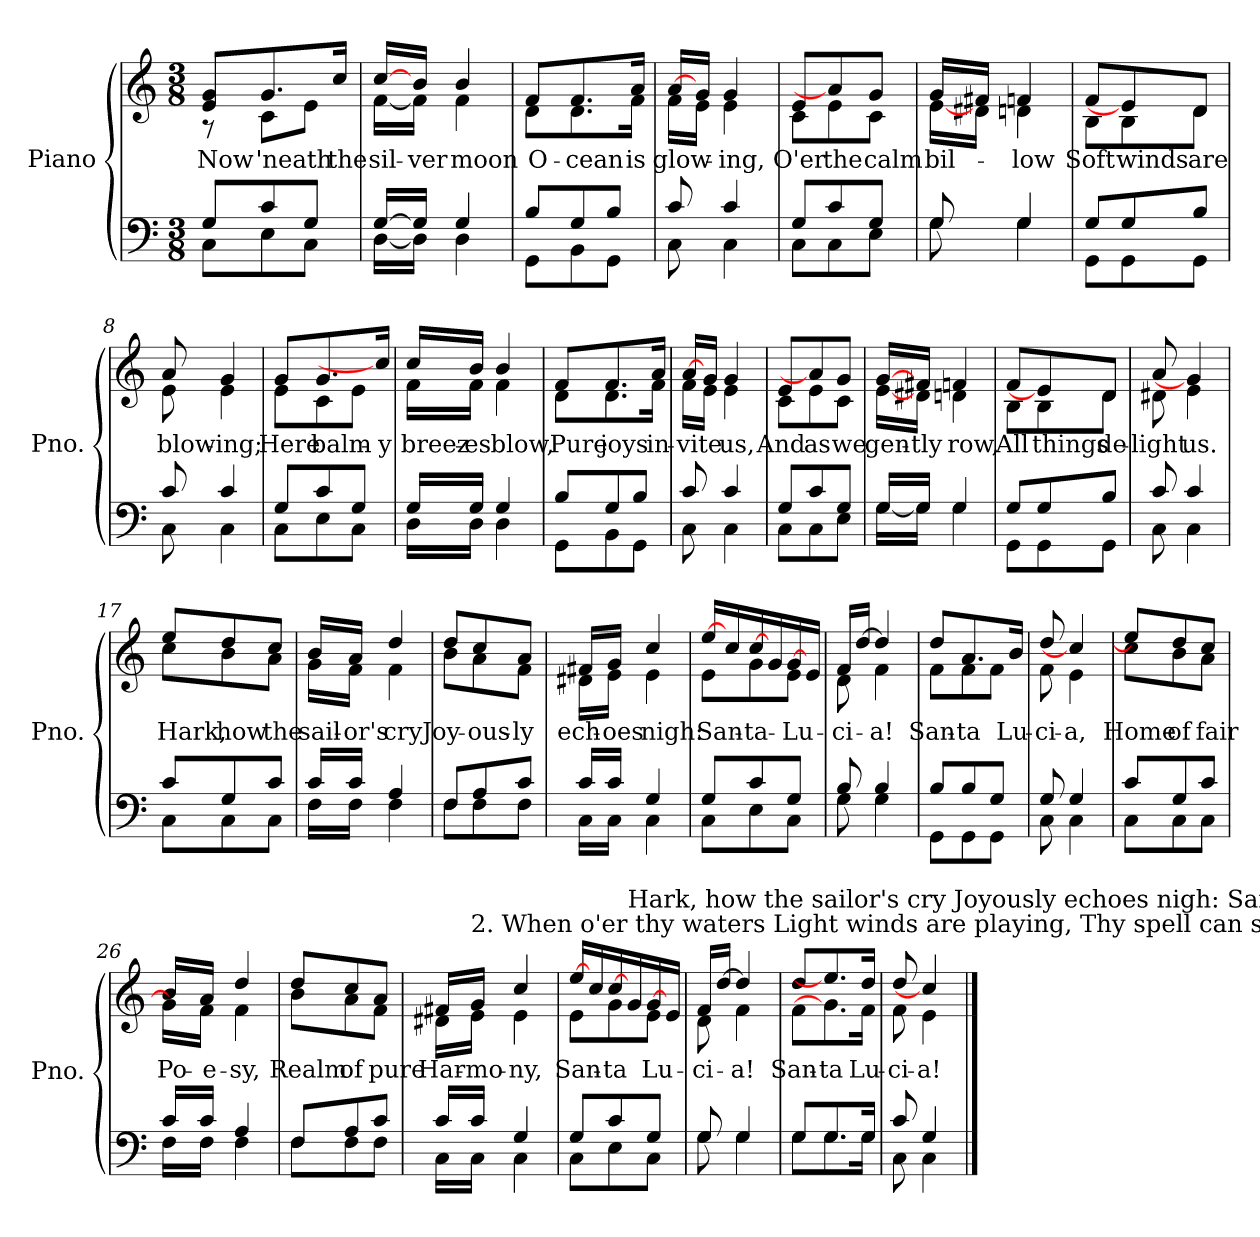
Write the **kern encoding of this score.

**kern	**kern	**text
*part1	*part1	*part1
*staff2	*staff1	*staff1
*I"Piano	*	*
*I'Pno.	*	*
*clefF4	*clefG2	*
*k[]	*k[]	*
*M3/8	*M3/8	*
=1	=1	=1
*^	*	*
!	!	!	!LO:LY:b
*	*	*^	*
8G/L	8C\L	8e/ 8g/L	8r	Now
!	!	!	!	!LO:LY:b
8c/	8E\	8.g/	8c\L	'neath
8G/J	8C\J	.	8e\J	.
!	!	!	!	!LO:LY:b
.	.	16cc/Jk	.	the
=2	=2	=2	=2	=2
!	!	!	!	!LO:LY:b
[16G/LL	[16D\LL	[16cc/LL	[16f\LL	sil-
!	!	!	!	!LO:LY:b
16G/JJ]	16D\JJ]	16b/JJ	16f\JJ]	-ver
!	!	!	!	!LO:LY:b
4G/	4D\	4b/	4f\	moon
=3	=3	=3	=3	=3
!	!	!	!	!LO:LY:b
8B/L	8GG\L	8f/L	8d\L	O-
!	!	!	!	!LO:LY:b
8G/	8BB\	8.f/	8.d\	-cean
8B/J	8GG\J	.	.	.
!	!	!	!	!LO:LY:b
.	.	16a/Jk	16f\Jk	is
=4	=4	=4	=4	=4
!	!	!	!	!LO:LY:b
8c/	8C\	[16a/LL	16f\LL	glow-
.	.	16g/JJ	16e\JJ	.
!	!	!	!	!LO:LY:b
4c/	4C\	4g/	4e\	-ing,
=5	=5	=5	=5	=5
!	!	!	!	!LO:LY:b
8G/L	8C\L	8e/L	8c\L	O'er
!	!	!	!	!LO:LY:b
8c/	8C\	8a/]	8e\	the
!	!	!	!	!LO:LY:b
8G/J	8E\J	8g/J	8c\J	calm
=6	=6	=6	=6	=6
!	!	!	!	!LO:LY:b
8G/	8G\	16g/LL	[16e\LL	bil-
.	.	16f#X/JJ	16d#X\JJ	.
!	!	!	!	!LO:LY:b
4G/	4G\	4fn/	4dn\	-low
=7	=7	=7	=7	=7
!	!	!	!	!LO:LY:b
8G/L	8GG\L	8f/L	8B\L	Soft
!	!	!	!	!LO:LY:b
8G/	8GG\	8e/]	8B\	winds
!	!	!	!	!LO:LY:b
8B/J	8GG\J	8d/J	8d\J	are
!!LO:LB:g=z	!!
=8	=8	=8	=8	=8
!	!	!	!	!LO:LY:b
8c/	8C\	8a/	8e\	blow-
!	!	!	!	!LO:LY:b
4c/	4C\	4g/	4e\	-ing;
=9	=9	=9	=9	=9
!	!	!	!	!LO:LY:b
8G/L	8C\L	8g/L	8e\L	Here
!	!	!	!	!LO:LY:b
8c/	8E\	8.g/	8c\	balm-
8G/J	8C\J	.	8e\J	.
!	!	!	!	!LO:LY:b
.	.	16cc/Jk]	.	-y
=10	=10	=10	=10	=10
!	!	!	!	!LO:LY:b
16G/LL	16D\LL	16cc/LL	16f\LL	breez-
!	!	!	!	!LO:LY:b
16G/JJ	16D\JJ	16b/JJ	16f\JJ	-es
!	!	!	!	!LO:LY:b
4G/	4D\	4b/	4f\	blow,
=11	=11	=11	=11	=11
!	!	!	!	!LO:LY:b
8B/L	8GG\L	8f/L	8d\L	Pure
!	!	!	!	!LO:LY:b
8G/	8BB\	8.f/	8.d\	joys
8B/J	8GG\J	.	.	.
!	!	!	!	!LO:LY:b
.	.	16a/Jk	16f\Jk	in-
=12	=12	=12	=12	=12
!	!	!	!	!LO:LY:b
8c/	8C\	[16a/LL	16f\LL	-vite
.	.	16g/JJ	16e\JJ	.
!	!	!	!	!LO:LY:b
4c/	4C\	4g/	4e\	us,
=13	=13	=13	=13	=13
!	!	!	!	!LO:LY:b
8G/L	8C\L	8e/L	8c\L	And
!	!	!	!	!LO:LY:b
8c/	8C\	8a/]	8e\	as
!	!	!	!	!LO:LY:b
8G/J	8E\J	8g/J	8c\J	we
=14	=14	=14	=14	=14
!	!	!	!	!LO:LY:b
16G/LL	[16G\LL	[16g/LL	[16e\LL	gen-
!	!	!	!	!LO:LY:b
16G/JJ	16G\JJ]	16f#X/JJ	16d#X\JJ	-tly
!	!	!	!	!LO:LY:b
4G/	4G\	4fn/	4dn\	row,
!!LO:LB:g=z	!!
=15	=15	=15	=15	=15
!	!	!	!	!LO:LY:b
8G/L	8GG\L	8f/L	8B\L	All
!	!	!	!	!LO:LY:b
8G/	8GG\	8e/]	8B\	things
!	!	!	!	!LO:LY:b
8B/J	8GG\J	8d/J	8d\J	de-
=16	=16	=16	=16	=16
!	!	!	!	!LO:LY:b
8c/	8C\	8a/	8d#X\	-light
!	!	!	!	!LO:LY:b
4c/	4C\	4g/]	4e\	us.
=17	=17	=17	=17	=17
!	!	!	!	!LO:LY:b
8c/L	8C\L	8ee/L	8cc\L	Hark,
!	!	!	!	!LO:LY:b
8G/	8C\	8dd/	8b\	how
!	!	!	!	!LO:LY:b
8c/J	8C\J	8cc/J	8a\J	the
=18	=18	=18	=18	=18
!	!	!	!	!LO:LY:b
16c/LL	16F\LL	16b/LL	16g\LL	sail-
!	!	!	!	!LO:LY:b
16c/JJ	16F\JJ	16a/JJ	16f\JJ	-or's
!	!	!	!	!LO:LY:b
4A/	4F\	4dd/	4f\	cry
=19	=19	=19	=19	=19
!	!	!	!	!LO:LY:b
8F/L	8F\L	8dd/L	8b\L	Joy-
!	!	!	!	!LO:LY:b
8A/	8F\	8cc/	8a\	-ous-
!	!	!	!	!LO:LY:b
8c/J	8F\J	8a/J	8f\J	-ly
=20	=20	=20	=20	=20
!	!	!	!	!LO:LY:b
16c/LL	16C\LL	16f#X/LL	16d#X\LL	ech-
!	!	!	!	!LO:LY:b
16c/JJ	16C\JJ	16g/JJ	16e\JJ	-oes
!	!	!	!	!LO:LY:b
4G/	4C\	4cc/	4e\	nigh:
!!LO:LB:g=z	!!
=21	=21	=21	=21	=21
!	!	!	!	!LO:LY:b
8G/L	8C\L	[16ee/LL	8e\L	San-
.	.	16cc/	.	.
!	!	!	!	!LO:LY:b
8c/	8E\	[16cc/	8g\	-ta-
.	.	16g/	.	.
!	!	!	!	!LO:LY:b
8G/J	8C\J	[16g/	8e\J	-Lu-
.	.	16e/JJ	.	.
=22	=22	=22	=22	=22
!	!	!	!	!LO:LY:b
8B/	8G\	16f/LL	8d\	-ci-
.	.	[16dd/JJ	.	.
!	!	!	!	!LO:LY:b
4B/	4G\	4dd/]	4f\	-a!
=23	=23	=23	=23	=23
!	!	!	!	!LO:LY:b
8B/L	8GG\L	8dd/L	8f\L	San-
!	!	!	!	!LO:LY:b
8B/	8GG\	8.a/	8f\	-ta
8G/J	8GG\J	.	8f\J	.
!	!	!	!	!LO:LY:b
.	.	16b/Jk	.	Lu-
=24	=24	=24	=24	=24
!	!	!	!	!LO:LY:b
8G/	8C\	8dd/	8f\	-ci-
!	!	!	!	!LO:LY:b
4G/	4C\	4cc/]	4e\	-a,
=25	=25	=25	=25	=25
!	!	!	!	!LO:LY:b
8c/L	8C\L	8ee/L]	8cc\L	Home
!	!	!	!	!LO:LY:b
8G/	8C\	8dd/	8b\	of
!	!	!	!	!LO:LY:b
8c/J	8C\J	8cc/J	8a\J	fair
=26	=26	=26	=26	=26
!	!	!	!	!LO:LY:b
16c/LL	16F\LL	16b/LL	16g\LL]	Po-
!	!	!	!	!LO:LY:b
16c/JJ	16F\JJ	16a/JJ	16f\JJ	-e-
!	!	!	!	!LO:LY:b
4A/	4F\	4dd/	4f\	-sy,
=27	=27	=27	=27	=27
!	!	!	!	!LO:LY:b
8F/L	8F\L	8dd/L	8b\L	Realm
!	!	!	!	!LO:LY:b
8A/	8F\	8cc/	8a\	of
!	!	!	!	!LO:LY:b
8c/J	8F\J	8a/J	8f\J	pure
!!LO:LB:g=z	!!
=28	=28	=28	=28	=28
!	!	!	!	!LO:LY:b
16c/LL	16C\LL	16f#X/LL	16d#X\LL	Har-
!	!	!LO:TX:a:t=2. When o'er thy waters    Light winds are playing,    Thy spell can soothe us,    All care allaying;    To thee, sweet Napoli,    What charms are given,    Where smiles creation,    Toil blest by heaven.	!	!
!	!	!	!	!LO:LY:b
16c/JJ	16C\JJ	16g/JJ	16e\JJ	-mo-
!	!	!	!	!LO:LY:b
4G/	4C\	4cc/	4e\	-ny,
=29	=29	=29	=29	=29
!	!	!	!	!LO:LY:b
8G/L	8C\L	[16ee/LL	8e\L	San-
.	.	16cc/	.	.
!	!	!	!	!LO:LY:b
8c/	8E\	[16cc/	8g\	-ta
!	!	!LO:TX:a:t=Hark, how the sailor's cry    Joyously echoes nigh&colon;    Santa Lucia!  Santa Lucia,    Home of fair Poesy,    Realm of pure Harmony,    Santa Lucia!  Santa Lucia!	!	!
.	.	16g/	.	.
!	!	!	!	!LO:LY:b
8G/J	8C\J	[16g/	8e\J	Lu-
.	.	16e/JJ	.	.
=30	=30	=30	=30	=30
!	!	!	!	!LO:LY:b
8G/	8G\	16f/LL	8d\	-ci-
.	.	[16dd/JJ	.	.
!	!	!	!	!LO:LY:b
4G/	4G\	4dd/]	4f\	-a!
=31	=31	=31	=31	=31
!	!	!	!	!LO:LY:b
8G/L	8G\L	8dd/L	8f\L	San-
!	!	!	!	!LO:LY:b
8.G/	8.G\	8.ee/]	8.g\]	-ta
!	!	!	!	!LO:LY:b
16G/Jk	16G\Jk	16dd/Jk	16f\Jk	Lu-
=32	=32	=32	=32	=32
!	!	!	!	!LO:LY:b
8c/	8C\	8dd/	8f\	-ci-
!	!	!	!	!LO:LY:b
4G/	4C\	4cc/]	4e\	-a!
*v	*v	*	*	*
*	*v	*v	*
==	==	==
*-	*-	*-
